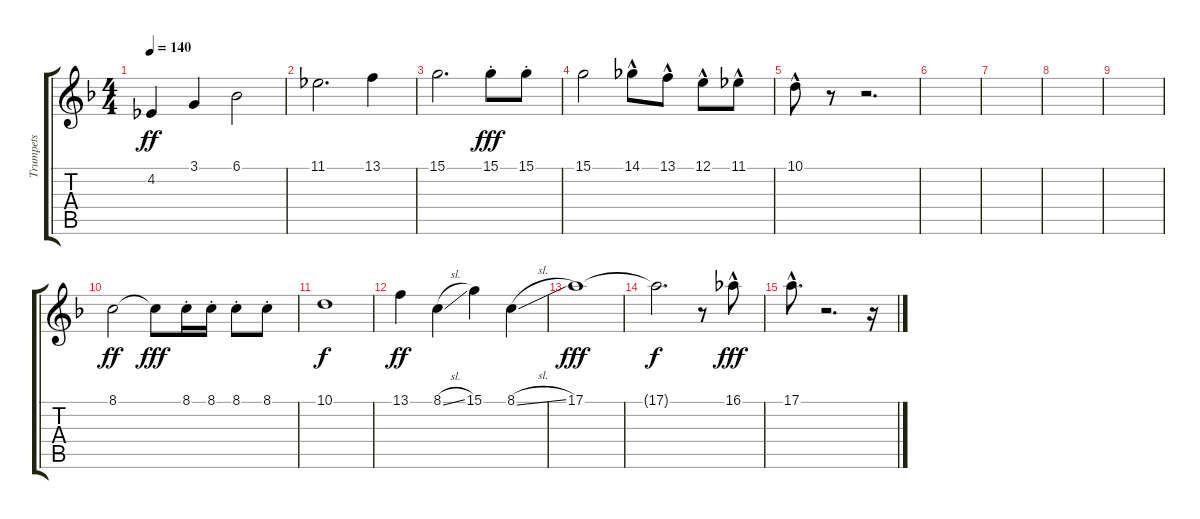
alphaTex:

\track ("Trumpets" "Trumpets") {instrument trumpet}
\staff {score tabs}
\tuning (E4 B3 G3 D3 A2 E2) {hide}
\ts (4 4)
\tempo 140
\clef g2
\ks dminor
4.2.4{dy ff} 3.1.4 6.1.2 |
11.1.2{d} 13.1.4 |
15.1.2{d} 15.1{st}.8{dy fff} 15.1{st}.8 |
15.1.2 14.1{hac}.8 13.1{hac}.8 12.1{hac}.8 11.1{hac}.8 |
10.1{hac}.8 r.8 r.2{d} |
|
|
|
|
8.1.2{dy ff} 8.1{t}.8{dy fff} 8.1{st}.16 8.1{st}.16 8.1{st}.8 8.1{st}.8 |
10.1.1{dy f} |
13.1.4{dy ff} 8.1{sl}.4 15.1.4 8.1{sl}.4 |
17.1.1{dy fff} |
17.1{t}.2{d dy f volume 7} r.8{volume 15} 16.1{hac}.8{dy fff} |
17.1{hac}.8{d} r.2{d} r.16
